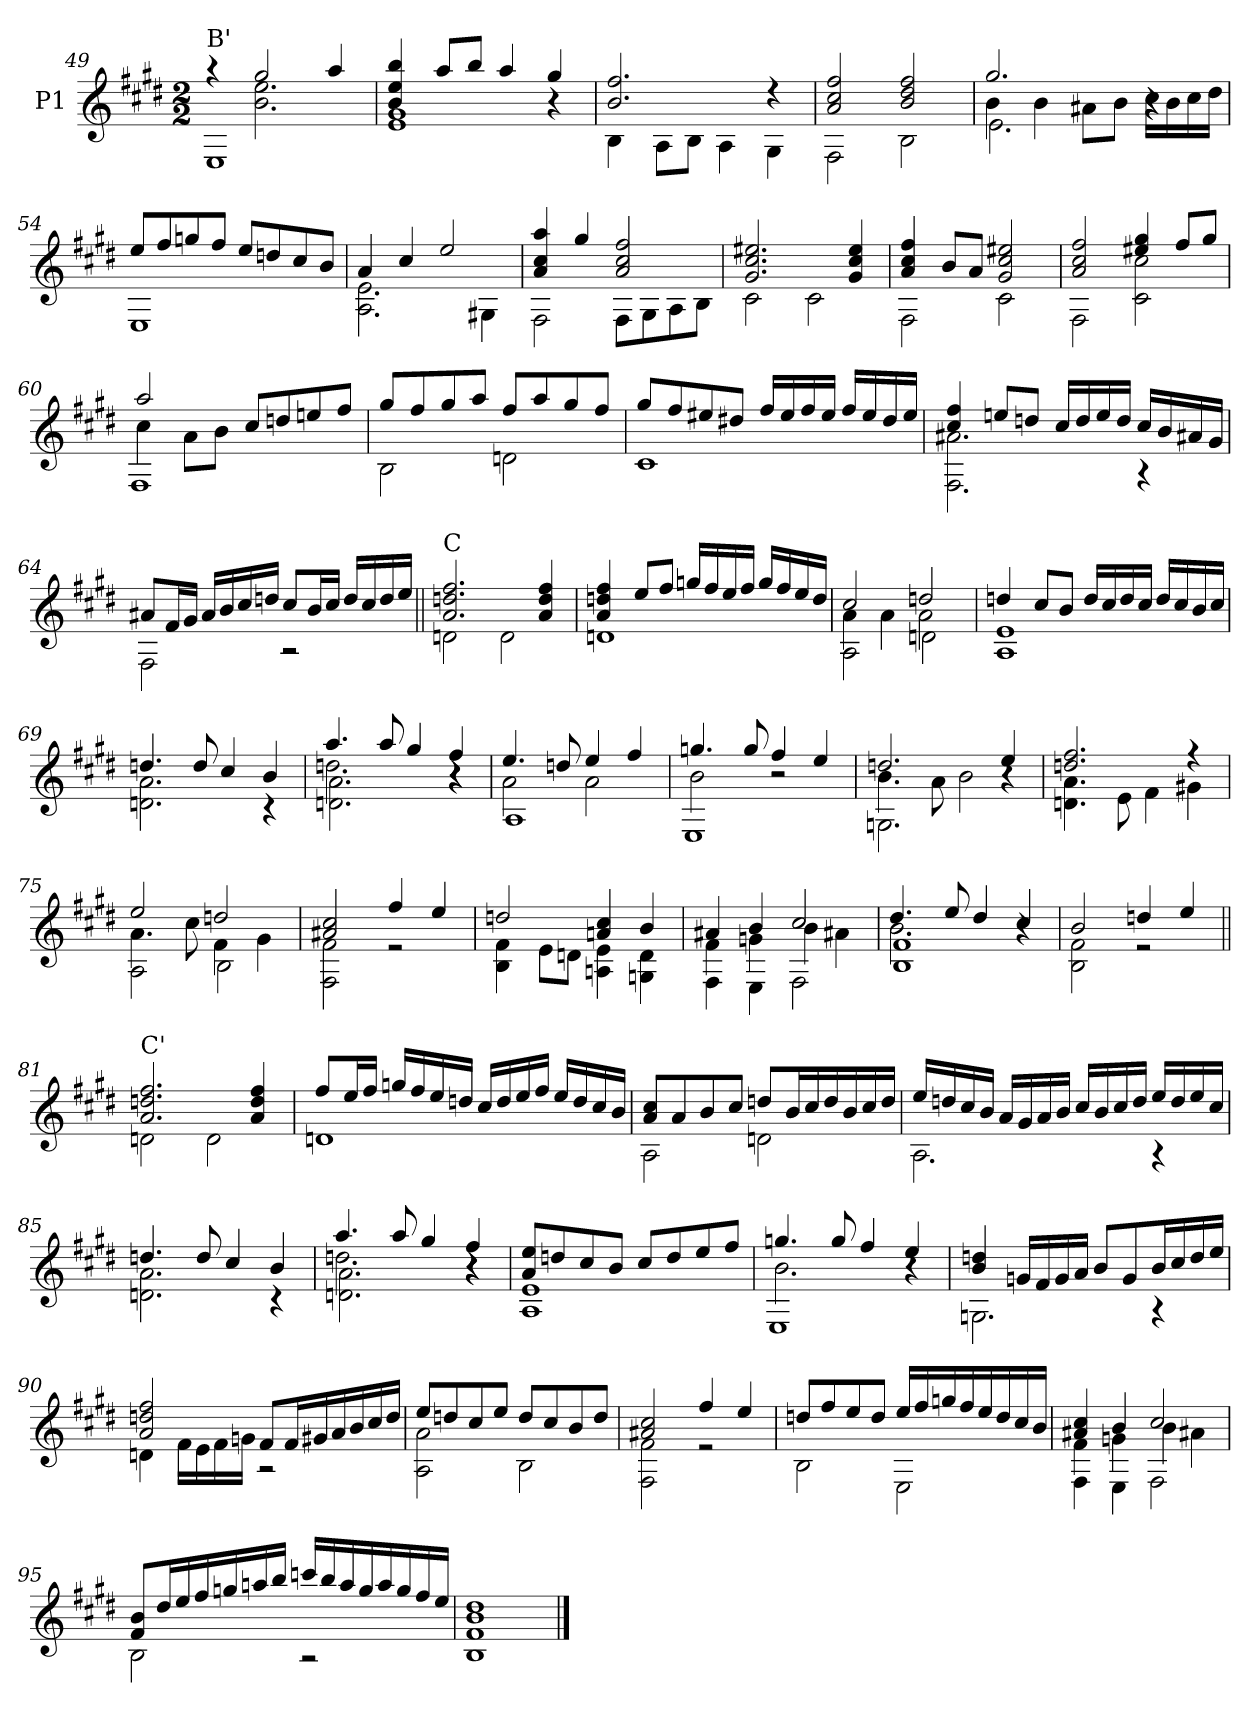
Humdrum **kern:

**kern
*part1
*staff1
*I"P1
!!LO:PB:g=z
*clefG2
*ITrd7c12
*k[f#c#g#d#]
*E:
*M2/2
=49
*^
*	*^
!LO:TX:a:t=B'	!	!
4r	4ryy	1EEi
2g#i/	2.Bi\ 2.ei	.
4ai/	.	.
=50	=50	=50
4Bi/ 4ei 4bi	1Ei 1G#i	2.ryy
8ai/L	.	.
8bi/J	.	.
4ai/	.	.
4g#i/	.	4r
*	*v	*v
=51	=51
2.Bi/ 2.f#i	4BBi\
.	8AAi\L
.	8BBi\J
.	4AAi\
4r	4GG#i\
=52	=52
2Ai/ 2c#i 2f#i	2FF#i\
2Bi/ 2d#i 2f#i	2BBi\
=53	=53
*	*^
2.g#i/	4Bi\	2.Ei\
.	4Bi\	.
.	8A#Xi\L	.
.	8Bi\J	.
4r	16c#i\LL	4r
.	16Bi\	.
.	16c#i\	.
.	16d#i\JJ	.
*	*v	*v
=54	=54
8ei/L	1EEi
8f#i/	.
8gni/	.
8f#i/J	.
8ei/L	.
8dni/	.
8c#i/	.
8Bi/J	.
!!LO:LB:g=z	!!
=55	=55
4Ai/	2.AAi\ 2.Ei
4c#i/	.
2ei/	.
.	4GG#Xi\
=56	=56
4Ai/ 4c#i 4ai	2FF#i\
4g#i/	.
2Ai/ 2c#i 2f#i	8FF#i\L
.	8GG#i\
.	8AAi\
.	8BBi\J
=57	=57
2.G#i/ 2.c#i 2.e#Xi	2C#i\
.	2C#i\
4G#i/ 4c#i 4e#i	.
=58	=58
4Ai/ 4c#i 4f#i	2FF#i\
8Bi/L	.
8Ai/J	.
2G#i/ 2c#i 2e#Xi	2C#i\
=59	=59
2Ai/ 2c#i 2f#i	2FF#i\
4e#Xi/ 4g#i	2C#i\ 2c#i
8f#i/L	.
8g#i/J	.
=60	=60
*	*^
2ai/	4c#i\	1FF#i
.	8Ai\L	.
.	8Bi\J	.
8c#i/L	2ryy	.
8dni/	.	.
8eni/	.	.
8f#i/J	.	.
*	*v	*v
!!LO:LB:g=z
=61	=61
8g#i/L	2BBi\
8f#i/	.
8g#i/	.
8ai/J	.
8f#i/L	2Dni\
8ai/	.
8g#i/	.
8f#i/J	.
=62	=62
8g#i/L	1C#i
8f#i/	.
8e#Xi/	.
8d#Xi/J	.
16f#i/LL	.
16e#i/	.
16f#i/	.
16e#i/JJ	.
16f#i/LL	.
16e#i/	.
16d#i/	.
16e#i/JJ	.
=63	=63
4c#i/ 4f#i	2.FF#i\ 2.A#Xi
8eni/L	.
8dni/J	.
16c#i/LL	.
16di/	.
16ei/	.
16di/JJ	.
16c#i/LL	4r
16Bi/	.
16A#Xi/	.
16G#i/JJ	.
=64	=64
8A#Xi/L	2FF#i\
16F#i/L	.
16G#i/JJ	.
16A#i/LL	.
16Bi/	.
16c#i/	.
16dni/JJ	.
8c#i/L	2r
16Bi/L	.
16c#i/JJ	.
16di/LL	.
16c#i/	.
16di/	.
16ei/JJ	.
!!LO:LB:g=z	!!
=65||	=65||
!LO:TX:a:t=C	!
2.Ai/ 2.dni 2.f#i	2Dni\
.	2Di\
4Ai/ 4di 4f#i	.
=66	=66
4Ai/ 4dni 4f#i	1Dni
8ei/L	.
8f#i/J	.
16gni/LL	.
16f#i/	.
16ei/	.
16f#i/JJ	.
16gi/LL	.
16f#i/	.
16ei/	.
16di/JJ	.
=67	=67
*	*^
2c#i/	4Ai\	2AAi\
.	4Ai\	.
2dni/	2Ai\	2Dni\
*	*v	*v
=68	=68
4dni/	1AAi 1Ei
8c#i/L	.
8Bi/J	.
16di/LL	.
16c#i/	.
16di/	.
16c#i/JJ	.
16di/LL	.
16c#i/	.
16Bi/	.
16c#i/JJ	.
=69	=69
4.dni/	2.Dni\ 2.Ai
8di/	.
4c#i/	.
4Bi/	4r
!!LO:LB:g=z	!!
=70	=70
*	*^
4.ai/	2.dni\	2.Dni\ 2.Ai
8ai/	.	.
4g#i/	.	.
4f#i/	4r	4r
=71	=71	=71
4.ei/	2Ai\	1AAi
8dni/	.	.
4ei/	2Ai\	.
4f#i/	.	.
=72	=72	=72
4.gni/	2Bi\	1EEi
8gi/	.	.
4f#i/	2r	.
4ei/	.	.
=73	=73	=73
2.dni/	4.Bi\	2.GGni\
.	8Ai\	.
.	2Bi\	.
4ei/	.	4r
*	*v	*v
=74	=74
2.dni/ 2.f#i	4.Dni\ 4.Ai
.	8Ei\
.	4F#i\
4r	4G#Xi\
!!LO:LB:g=z	!!
=75	=75
*	*^
2ei/	4.Ai\	2AAi\
.	8c#i\	.
2dni/	4F#i\	2BBi\
.	4G#i\	.
*	*v	*v
=76	=76
2A#Xi/ 2c#i	2FF#i\ 2F#i
4f#i/	2r
4ei/	.
=77	=77
2dni/	4BBi\ 4F#i
.	8Ei\L
.	8Dni\J
4Ani/ 4c#i	4AAni\ 4Ei
4Bi/	4GGni\ 4Di
=78	=78
*	*^
4A#Xi/	4F#i\	4FF#i\
4Bi/	4Gni\	4EEi\
2c#i/	4Bi\	2FF#i\
.	4A#Xi\	.
=79	=79	=79
4.d#i/	2.Bi\	1BBi 1F#i
8ei/	.	.
4d#i/	.	.
4c#i/	4r	.
*	*v	*v
=80	=80
2Bi/	2BBi\ 2F#i
4dni/	2r
4ei/	.
!!LO:LB:g=z	!!
=81||	=81||
!LO:TX:a:t=C'	!
2.Ai/ 2.dni 2.f#i	2Dni\
.	2Di\
4Ai/ 4di 4f#i	.
=82	=82
8f#i/L	1Dni
16ei/L	.
16f#i/JJ	.
16gni/LL	.
16f#i/	.
16ei/	.
16dni/JJ	.
16c#i/LL	.
16di/	.
16ei/	.
16f#i/JJ	.
16ei/LL	.
16di/	.
16c#i/	.
16Bi/JJ	.
=83	=83
8Ai/ 8c#iL	2AAi\
8Ai/	.
8Bi/	.
8c#i/J	.
8dni/L	2Dni\
16Bi/L	.
16c#i/	.
16di/	.
16Bi/	.
16c#i/	.
16di/JJ	.
=84	=84
16ei/LL	2.AAi\
16dni/	.
16c#i/	.
16Bi/JJ	.
16Ai/LL	.
16G#i/	.
16Ai/	.
16Bi/JJ	.
16c#i/LL	.
16Bi/	.
16c#i/	.
16di/JJ	.
16ei/LL	4r
16di/	.
16ei/	.
16c#i/JJ	.
!!LO:LB:g=z	!!
=85	=85
4.dni/	2.Dni\ 2.Ai
8di/	.
4c#i/	.
4Bi/	4r
=86	=86
*	*^
4.ai/	2.dni\	2.Dni\ 2.Ai
8ai/	.	.
4g#i/	.	.
4f#i/	4r	4r
*	*v	*v
=87	=87
8Ai/ 8eiL	1AAi 1Ei
8dni/	.
8c#i/	.
8Bi/J	.
8c#i/L	.
8di/	.
8ei/	.
8f#i/J	.
=88	=88
*	*^
4.gni/	2.Bi\	1EEi
8gi/	.	.
4f#i/	.	.
4ei/	4r	.
*	*v	*v
=89	=89
4Bi/ 4dni	2.GGni\
16Gni/LL	.
16F#i/	.
16Gi/	.
16Ai/JJ	.
8Bi/L	.
8Gi/	.
16Bi/L	4r
16c#i/	.
16di/	.
16ei/JJ	.
!!LO:LB:g=z	!!
=90	=90
2Ai/ 2dni 2f#i	4Dni\
.	16F#i\LL
.	16Ei\
.	16F#i\
.	16Gni\JJ
8F#i/L	2r
16F#i/L	.
16G#Xi/	.
16Ai/	.
16Bi/	.
16c#i/	.
16di/JJ	.
=91	=91
8ei/L	2AAi\ 2Ai
8dni/	.
8c#i/	.
8ei/J	.
8di/L	2BBi\
8c#i/	.
8Bi/	.
8di/J	.
=92	=92
2A#Xi/ 2c#i	2FF#i\ 2F#i
4f#i/	2r
4ei/	.
!!LO:LB:g=z	!!
=93	=93
8dni/L	2BBi\
8f#i/	.
8ei/	.
8di/J	.
16ei/LL	2EEi\
16f#i/	.
16gni/	.
16f#i/	.
16ei/	.
16di/	.
16c#i/	.
16Bi/JJ	.
=94	=94
*	*^
4A#Xi/ 4c#i	4F#i\	4FF#i\
4Bi/	4Gni\	4EEi\
2c#i/	4Bi\	2FF#i\
.	4A#Xi\	.
*	*v	*v
=95	=95
8F#i/ 8BiL	2BBi\
16d#i/L	.
16ei/	.
16f#i/	.
16gni/	.
16ani/	.
16bi/JJ	.
16ccni/LL	2r
16bi/	.
16ai/	.
16gi/	.
16ai/	.
16gi/	.
16f#i/	.
16ei/JJ	.
=96	=96
1F#i 1Bi 1d#i	1BBi
*v	*v
==
*-
